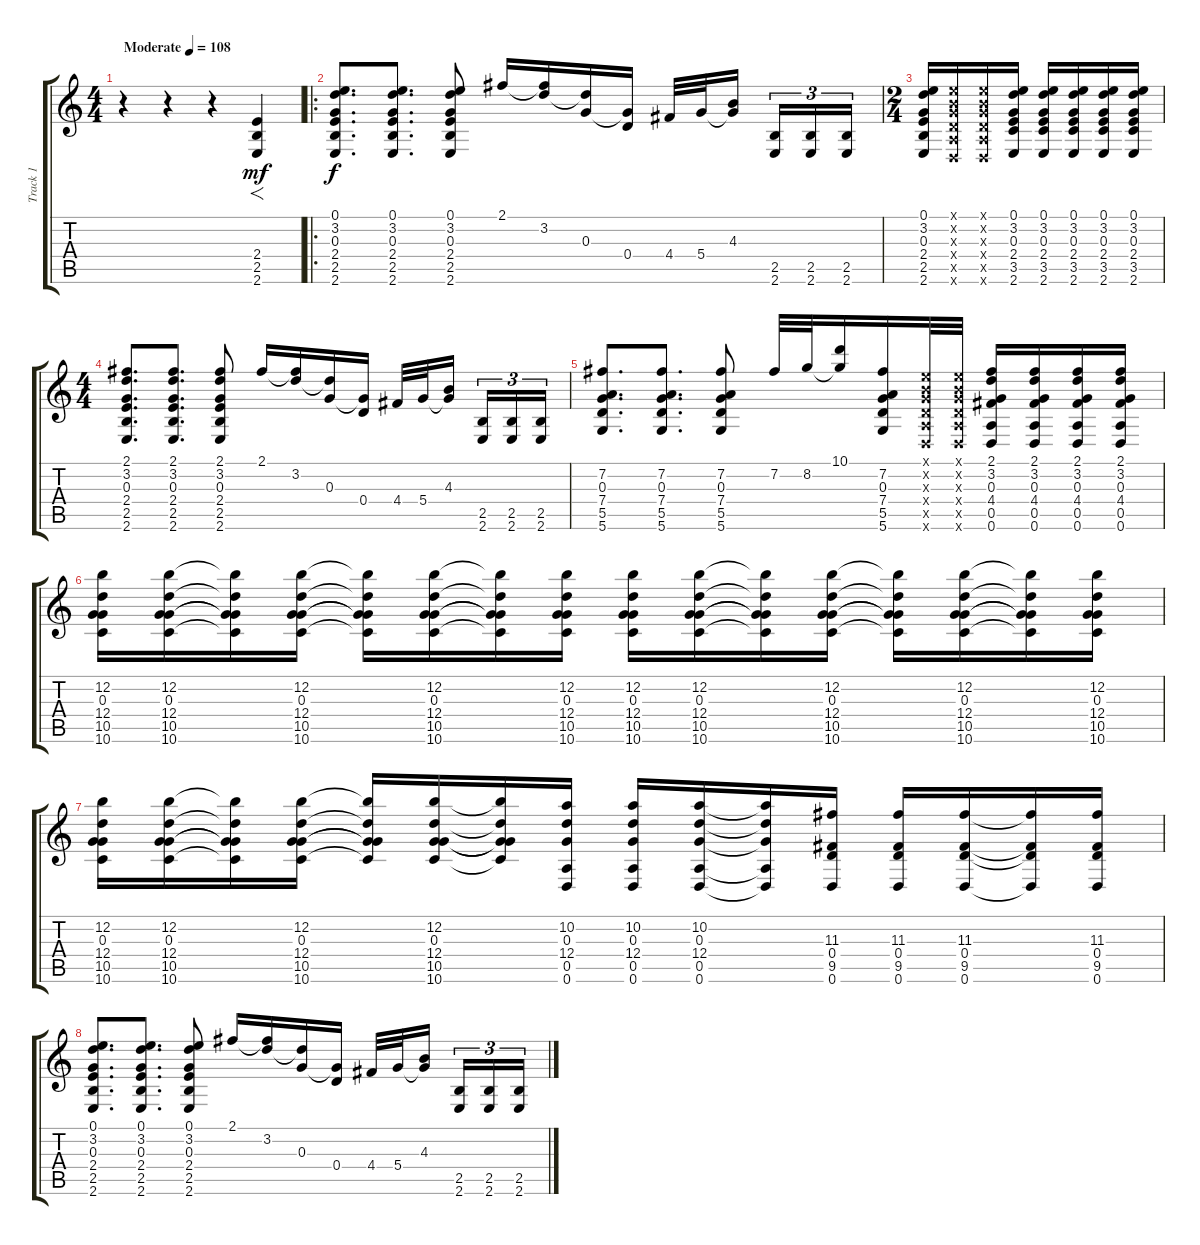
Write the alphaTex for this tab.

\track ("Track 1" "Track 1") {instrument distortionguitar}
\staff {score tabs}
\tuning (E4 B3 G3 D3 A2 D2) {hide}
\ts (4 4)
\tempo (108 "Moderate")
\clef g2
\ks c
r.4{dy mf instrument distortionguitar} r.4 r.4 (2.4 2.5 2.6).4{f} |
\ro
(0.1 3.2 0.3 2.4 2.5 2.6).8{d dy f} (0.1 3.2 0.3 2.4 2.5 2.6).8{d} (0.1 3.2 0.3 2.4 2.5 2.6).8 2.1.16 (2.1{t} 3.2).16 (3.2{t} 0.3).16 (0.3{t} 0.4).16 4.4.32 5.4.32 (4.3 5.4{t}).16{beam splitsecondary} (2.5 2.6).16{tu (3 2)} (2.5 2.6).16{tu (3 2)} (2.5 2.6).16{tu (3 2)} |
\ts (2 4)
(0.1 3.2 0.3 2.4 2.5 2.6).16 (0.1{x} 0.2{x} 0.3{x} 0.4{x} 0.5{x} 0.6{x}).16 (0.1{x} 0.2{x} 0.3{x} 0.4{x} 0.5{x} 0.6{x}).16 (0.1 3.2 0.3 2.4 3.5 2.6).16 (0.1 3.2 0.3 2.4 3.5 2.6).16 (0.1 3.2 0.3 2.4 3.5 2.6).16 (0.1 3.2 0.3 2.4 3.5 2.6).16 (0.1 3.2 0.3 2.4 3.5 2.6).16 |
\ts (4 4)
(2.1 3.2 0.3 2.4 2.5 2.6).8{d} (2.1 3.2 0.3 2.4 2.5 2.6).8{d} (2.1 3.2 0.3 2.4 2.5 2.6).8 2.1.16 (2.1{t} 3.2).16 (3.2{t} 0.3).16 (0.3{t} 0.4).16 4.4.32 5.4.32 (4.3 5.4{t}).16{beam splitsecondary} (2.5 2.6).16{tu (3 2)} (2.5 2.6).16{tu (3 2)} (2.5 2.6).16{tu (3 2)} |
(7.2 0.3 7.4 5.5 5.6).8{d} (7.2 0.3 7.4 5.5 5.6).8{d} (7.2 0.3 7.4 5.5 5.6).8 7.2.32 8.2.32 (10.1 8.2{t}).16 (7.2 0.3 7.4 5.5 5.6).16 (0.1{x} 0.2{x} 0.3{x} 0.4{x} 0.5{x} 0.6{x}).32 (0.1{x} 0.2{x} 0.3{x} 0.4{x} 0.5{x} 0.6{x}).32 (2.1 3.2 0.3 4.4 0.5 0.6).16 (2.1 3.2 0.3 4.4 0.5 0.6).16 (2.1 3.2 0.3 4.4 0.5 0.6).16 (2.1 3.2 0.3 4.4 0.5 0.6).16 |
(12.2 0.3 12.4 10.5 10.6).16 (12.2 0.3 12.4 10.5 10.6).16 (12.2{t} 0.3{t} 12.4{t} 10.5{t} 10.6{t}).16 (12.2 0.3 12.4 10.5 10.6).16 (12.2{t} 0.3{t} 12.4{t} 10.5{t} 10.6{t}).16 (12.2 0.3 12.4 10.5 10.6).16 (12.2{t} 0.3{t} 12.4{t} 10.5{t} 10.6{t}).16 (12.2 0.3 12.4 10.5 10.6).16 (12.2 0.3 12.4 10.5 10.6).16 (12.2 0.3 12.4 10.5 10.6).16 (12.2{t} 0.3{t} 12.4{t} 10.5{t} 10.6{t}).16 (12.2 0.3 12.4 10.5 10.6).16 (12.2{t} 0.3{t} 12.4{t} 10.5{t} 10.6{t}).16 (12.2 0.3 12.4 10.5 10.6).16 (12.2{t} 0.3{t} 12.4{t} 10.5{t} 10.6{t}).16 (12.2 0.3 12.4 10.5 10.6).16 |
(12.2 0.3 12.4 10.5 10.6).16 (12.2 0.3 12.4 10.5 10.6).16 (12.2{t} 0.3{t} 12.4{t} 10.5{t} 10.6{t}).16 (12.2 0.3 12.4 10.5 10.6).16 (12.2{t} 0.3{t} 12.4{t} 10.5{t} 10.6{t}).16 (12.2 0.3 12.4 10.5 10.6).16 (12.2{t} 0.3{t} 12.4{t} 10.5{t} 10.6{t}).16 (10.2 0.3 12.4 0.5 0.6).16 (10.2 0.3 12.4 0.5 0.6).16 (10.2 0.3 12.4 0.5 0.6).16 (10.2{t} 0.3{t} 12.4{t} 0.5{t} 0.6{t}).16 (11.3 0.4 9.5 0.6).16 (11.3 0.4 9.5 0.6).16 (11.3 0.4 9.5 0.6).16 (11.3{t} 0.4{t} 9.5{t} 0.6{t}).16 (11.3 0.4 9.5 0.6).16 |
(0.1 3.2 0.3 2.4 2.5 2.6).8{d} (0.1 3.2 0.3 2.4 2.5 2.6).8{d} (0.1 3.2 0.3 2.4 2.5 2.6).8 2.1.16 (2.1{t} 3.2).16 (3.2{t} 0.3).16 (0.3{t} 0.4).16 4.4.32 5.4.32 (4.3 5.4{t}).16{beam splitsecondary} (2.5 2.6).16{tu (3 2)} (2.5 2.6).16{tu (3 2)} (2.5 2.6).16{tu (3 2)}
